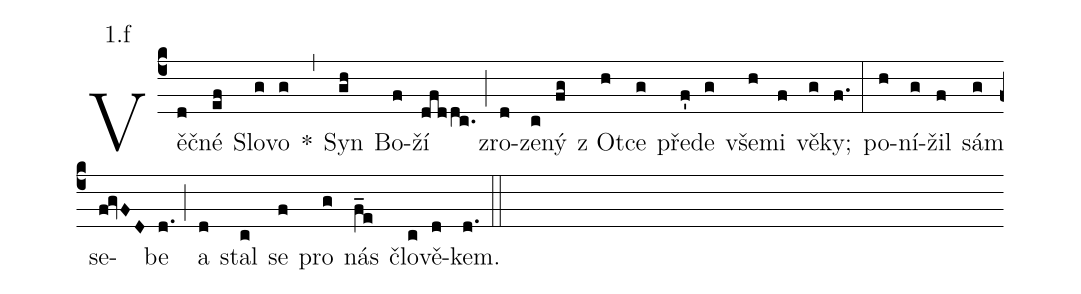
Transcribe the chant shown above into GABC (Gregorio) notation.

office-part: 1. nešpory, 3. ant.;
mode: 1;
annotation: 1.f;
%%
(c4)
Věč(d)né(ef) Slo(g)vo(g) *(,)
Syn(gh) Bo(f)ží(dfd/dc.) (;)
zro(d)ze(c)ný(fg) z Ot(h)ce(g) pře(f')de(g) vše(h)mi(f) vě(g)ky;(f.) (:)
po(h)ní(g)žil(f) sám(g) se(f!gvFD)be(d.) (;)
a(d) stal(c) se(f) pro(g) nás(f_e) člo(c)vě(d)kem.(d.) (::)
